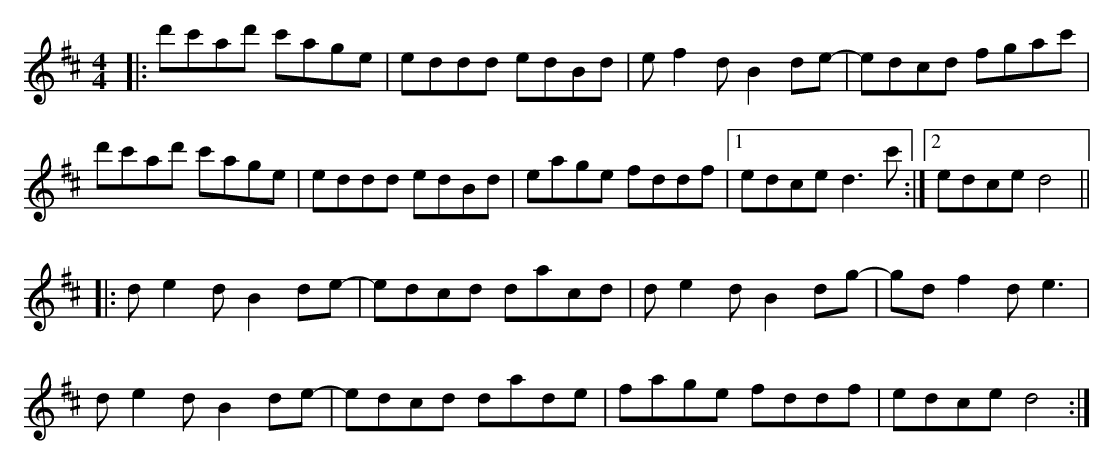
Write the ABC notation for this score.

X:1
M:4/4
K:D
|:d'c'ad' c'age|eddd edBd|ef2d B2de-|edcd fgac'|
d'c'ad' c'age|eddd edBd|eage fddf|1 edce d3c':|2 edce d4||
|:de2d B2de-|edcd dacd|de2d B2dg-|gdf2 de3|
de2d B2de-|edcd dade|fage fddf|edce d4:|
